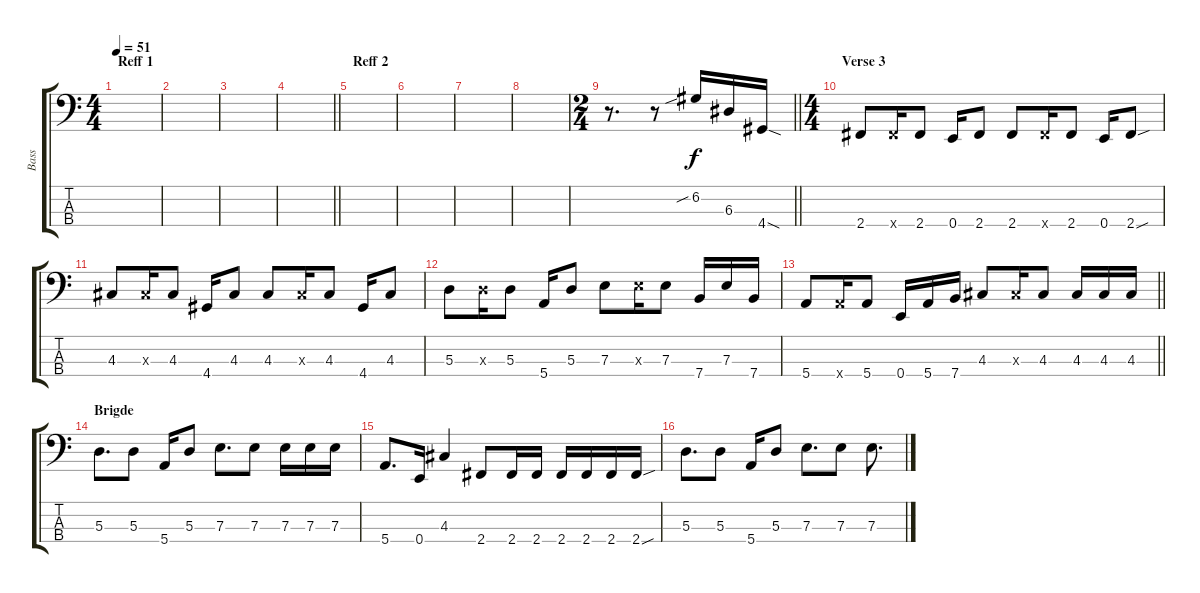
\track ("Bass" "Bass") {instrument electricbassfinger}
\staff {score tabs}
\tuning (G2 D2 A1 E1) {hide}
\ts (4 4)
\section ("" "Reff 1")
\tempo 51
\clef f4
\ks c
|
|
|
\barLineRight lightlight
|
\section ("" "Reff 2")
|
|
|
|
\ts (2 4)
\barLineRight lightlight
r.8{d} r.8 6.2{sib}.16 6.3.16 4.4{sod}.16 |
\ts (4 4)
\section ("" "Verse 3")
2.4.8 2.4{x}.16 2.4.8 0.4.16 2.4.8 2.4.8 2.4{x}.16 2.4.8 0.4.16 2.4{sou}.8 |
4.3.8 4.3{x}.16 4.3.8 4.4.16 4.3.8 4.3.8 4.3{x}.16 4.3.8 4.4.16 4.3.8 |
5.3.8 5.3{x}.16 5.3.8 5.4.16 5.3.8 7.3.8 7.3{x}.16 7.3.8 7.4.16 7.3.16 7.4.16 |
\barLineRight lightlight
5.4.8 5.4{x}.16 5.4.8 0.4.16 5.4.16 7.4.16 4.3.8 4.3{x}.16 4.3.8 4.3.16 4.3.16 4.3.16 |
\section ("" "Brigde")
5.3.8{d} 5.3.8 5.4.16 5.3.8 7.3.8{d} 7.3.8 7.3.16 7.3.16 7.3.16 |
5.4.8{d} 0.4.16 4.3.4 2.4.8 2.4.16 2.4.16 2.4.16 2.4.16 2.4.16 2.4{sou}.16 |
5.3.8{d} 5.3.8 5.4.16 5.3.8 7.3.8{d} 7.3.8 7.3.8{d}
